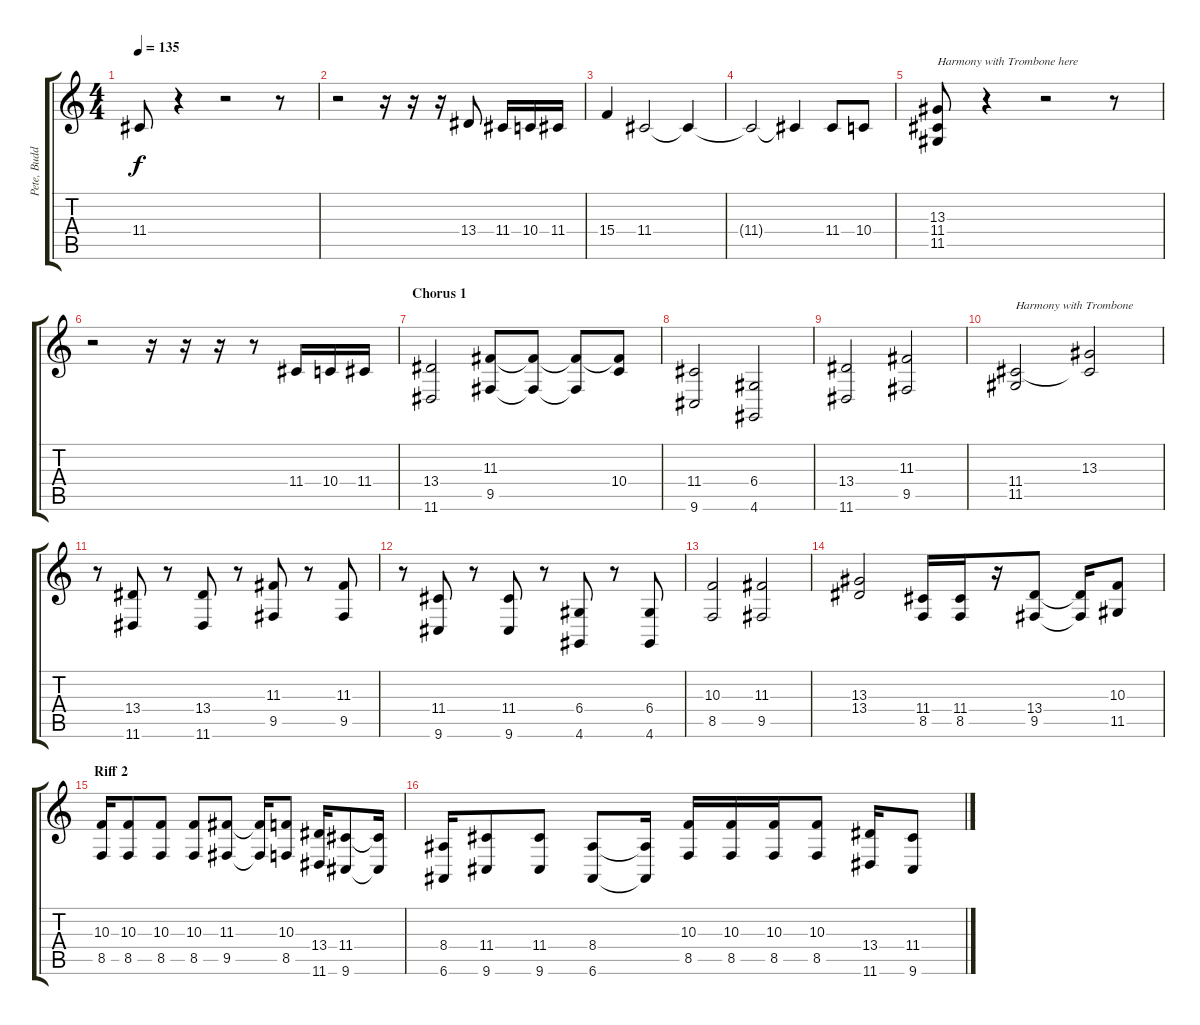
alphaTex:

\track ("Pete, Buddy, Derron (Trombone and Sax)" "Pete, Budd") {instrument altosax}
\staff {score tabs}
\tuning (E4 B3 G3 D3 A2 E2) {hide}
\ts (4 4)
\tempo 135
\clef g2
\ks c
11.4.8{dy f} r.4 r.2 r.8 |
r.2 r.16 r.16 r.16 13.4.8 11.4.16 10.4.16 11.4.16 |
15.4.4 11.4.2 11.4{t}.4 |
11.4{t}.2 11.4{t}.4 11.4.8 10.4.8 |
(13.3 11.4 11.5).8{txt "Harmony with Trombone here"} r.4 r.2 r.8 |
r.2 r.16 r.16 r.16 r.8 11.4.16 10.4.16 11.4.16 |
\section ("" "Chorus 1")
(13.4 11.6).2 (11.3 9.5).8 (11.3{t} 9.5{t}).8 (11.3{t} 9.5{t}).8 (11.3{t} 10.4).8 |
(11.4 9.6).2 (6.4 4.6).2 |
(13.4 11.6).2 (11.3 9.5).2 |
(11.4 11.5).2{txt "Harmony with Trombone"} (13.3 11.4{t}).2 |
r.8 (13.4 11.6).8 r.8 (13.4 11.6).8 r.8 (11.3 9.5).8 r.8 (11.3 9.5).8 |
r.8 (11.4 9.6).8 r.8 (11.4 9.6).8 r.8 (6.4 4.6).8 r.8 (6.4 4.6).8 |
(10.3 8.5).2 (11.3 9.5).2 |
(13.3 13.4).2 (11.4 8.5).16 (11.4 8.5).16 r.16 (13.4 9.5).8 (13.4{t} 9.5{t}).16 (10.3 11.5).8 |
\section ("" "Riff 2")
(10.3 8.5).16 (10.3 8.5).8 (10.3 8.5).8 (10.3 8.5).8 (11.3 9.5).8 (11.3{t} 9.5{t}).16 (10.3 8.5).8 (13.4 11.6).16 (11.4 9.6).8 (11.4{t} 9.6{t}).16 |
(8.4 6.6).16 (11.4 9.6).8 (11.4 9.6).8 (8.4 6.6).8 (8.4{t} 6.6{t}).16 (10.3 8.5).16 (10.3 8.5).16 (10.3 8.5).16 (10.3 8.5).8 (13.4 11.6).16 (11.4 9.6).8
